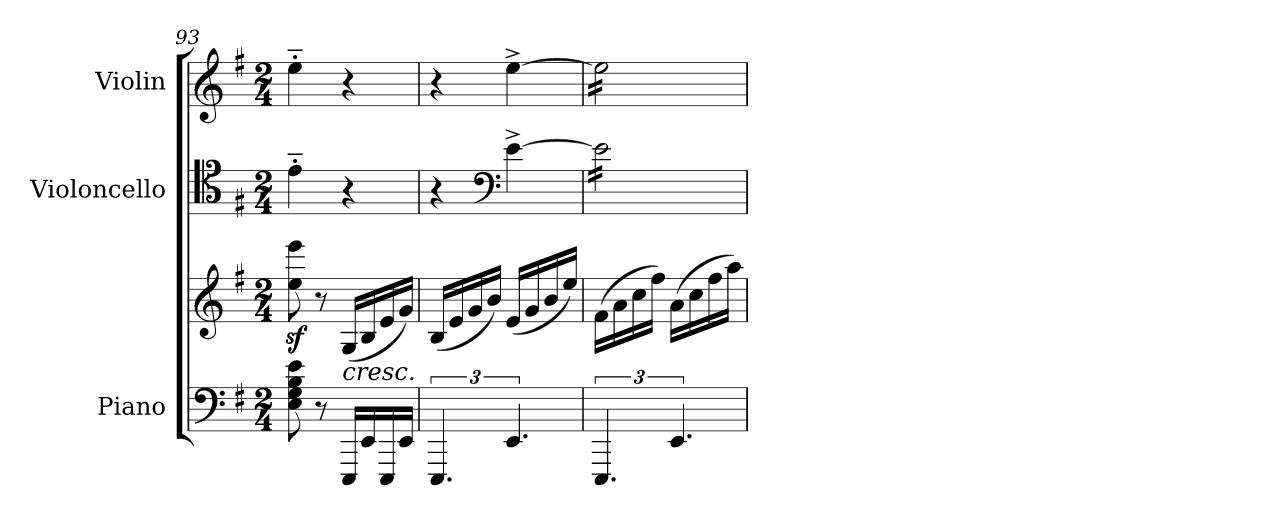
**kern	**kern	**kern	**kern
*part3	*part3	*part2	*part1
*staff4	*staff3	*staff2	*staff1
*I"Piano	*	*I"Violoncello	*I"Violin
*I'Pno.	*	*I'Vc.	*I'Vln.
*clefF4	*clefG2	*clefC4	*clefG2
*k[f#]	*k[f#]	*k[f#]	*k[f#]
*M2/4	*M2/4	*M2/4	*M2/4
=93	=93	=93	=93
8E\ 8G\ 8B\ 8e\	8ee\z< 8eee\z<	4e'~\	4ee'~\
8r	8r	.	.
!	!LO:TX:b:i:t=cresc.	!	!
16EEE/LL	(16G/LL	4r	4r
16EE/	16B/	.	.
16EEE/	16e/	.	.
16EE/JJ	16g/JJ)	.	.
=94	=94	=94	=94
6.EEE/	(16B/LL	4r	4r
.	16e/	.	.
.	16g/	.	.
.	16b/JJ)	.	.
*	*	*clefF4	*
6.EE/	(16e/LL	[4e^\	[4ee^\
.	16g/	.	.
.	16b/	.	.
.	16ee/JJ)	.	.
=95	=95	=95	=95
*	*	*tremolo	*
*	*	*	*tremolo
6.EEE/	(16f#\LL	16e\]LL	16ee\]LL
.	16a\	16e\	16ee\
.	16cc\	16c\	16cc\
.	16ff#\JJ)	16c\	16cc\
6.EE/	(16a\LL	16A\	16a\
.	16cc\	16A\	16a\
.	16ff#\	16G\	16g\
.	16aa\JJ)	16G\JJ	16g\JJ
*	*	*	*Xtremolo
*	*	*Xtremolo	*
=	=	=	=
*-	*-	*-	*-
